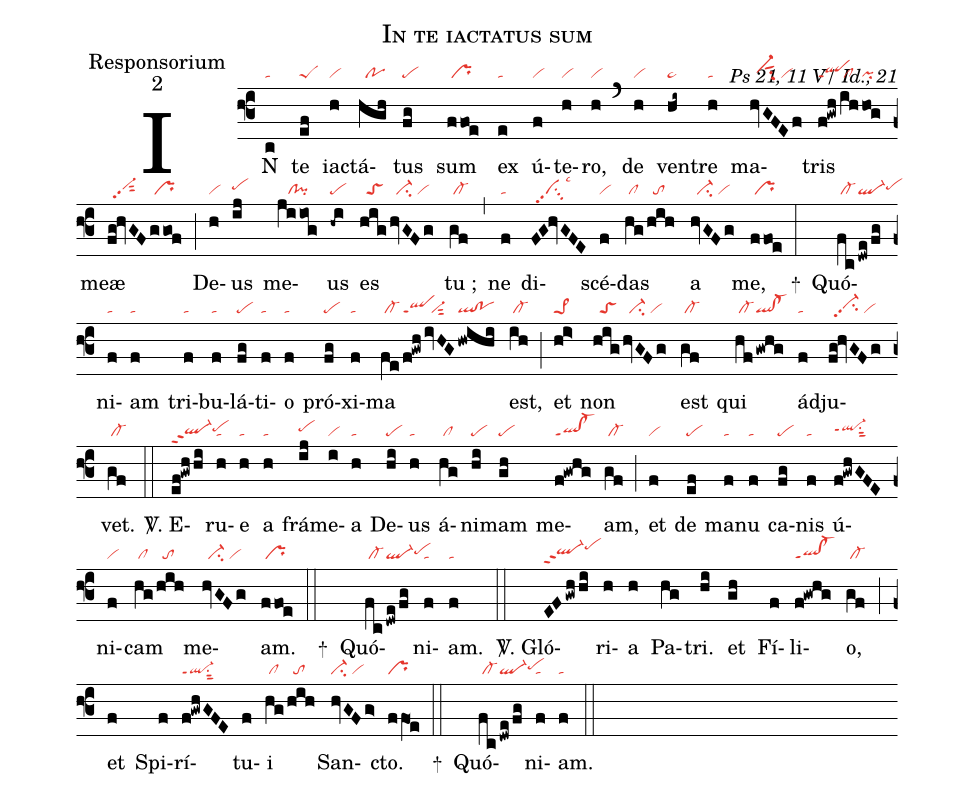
name:In te iactatus sum;
office-part:Responsorium;
mode:2;
commentary:Ps 21, 11 V/ Id., 21;
nabc-lines:1;
%%
(f3)IN(c|ta) te(ef|peS) iac(h|vi)tá(hgh|//po)tus(fg|pe) sum(ffoe|/pr) ex(e|ta) ú(f|vi)te(h|vi)ro,(h|vi) (`) de(h|vi) ven(hi~|pe~)tre(h|ta) ma(hvGFEf|//vi-hhsut1su2/vi)tris(f!gwh|qlppt1|/ih|/cl|hog|pi) m{eæ}(fg!hvGF|//vi-hhpp2sut2|ggof|/pr) (;) De(h|vi)us(ij|pehh) me(jiiog|///cl!pi)us(-hi|pe) es(hig|//toS|hvGFg|//vi-su2/vi) tu ;(gf|/cl-) (,) ne(f|ta) di(FG!hvGFE|//vipp2su3lsc3)scé(f|vi)das(hg|/cl|/hih|//to) a(hvGFg|//vi-su2/vi) me,(ffoe|/pr) (:)
+() Quó(fc|/cl-|!dwe/fg|ql-pehh)ni(f|ta)am(f|ta) tri(f|ta)bu(f|ta)lá(fg|pe)ti(f|ta)o(f|ta) pró(fg|pe)xi(f|ta)ma(fe|/cl-|/f!gwh|qlppt1|/ivHG|//vi-sut2|/hwihi|ql!po) est,(ih|/cl-) (;) et(hi>|pe>1) non(hig|//toS|hvGFg|//vi-su2/vi) est(gf|/cl-) qui(hf|/cl-|!gwhg|ql!cl-) ád(f|ta)ju(fg!hvGFg|//vi-hhpp2su2/vi)vet.(gf|/cl-) (::)

<sp>V/</sp>. E(ef!gwhhi|ql-hgppt2pehh)ru(h|ta)e(h|ta) a(h|ta) frá(ij|pehh)me(i|vi)a(h|ta) De(hi|pe)us(h|ta) á(hg|/cl)ni(hi|pe)mam(gh|pe) me(f!gwhg|ql!cl-ppt1)am,(gf|/cl-) (;) et(f|vi) de(ef|pe) ma(f|ta)nu(f|ta) ca(fg|pe)nis(f|ta) ú(f!gwhGFE|ql-hhppt1su1sut2)ni(f|vi)cam(hg|/cl|/hih|//to) me(hvGFg|//vi-su2/vi)am.(ffoe|/pr) (::)
+() Quó(fc|/cl-|!dwe/fg|ql-pehh)ni(f|ta)am.(f|ta) (::)

<sp>V/</sp>. Gló(EFgwhhi|ql-hhppt2pehj)ri(h)a(h) Pa(hg)tri.(hi)
et(gh) Fí(f)li(f!gwhg|ql!cl-ppt1)o,(gf|/cl-) (;)
et(f) Spi(f)rí(f!gwhGFE|ql-ppt1su1sut2)tu(f)i(hg|/cl|/hih|//to) San(hvGFg>|ci-/vi)cto.(ffO1e|pr) (::)
+() Quó(fc|/cl-|!dwe/fg|ql-pehh)ni(f|ta)am.(f|ta) (::)
